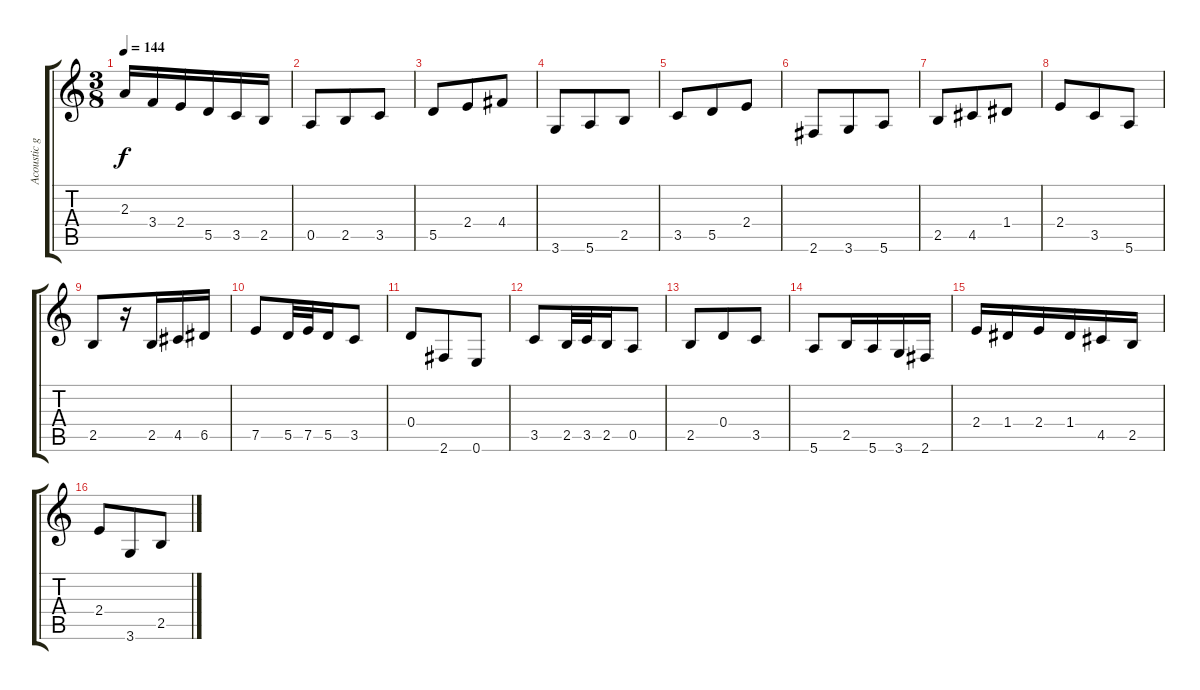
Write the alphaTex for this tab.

\track ("Acoustic guitar 2" "Acoustic g") {instrument acousticguitarnylon}
\staff {score tabs}
\tuning (E4 B3 G3 D3 A2 E2) {hide}
\ts (3 8)
\tempo 144
\clef g2
\ks c
2.3.16{dy f} 3.4.16 2.4.16 5.5.16 3.5.16 2.5.16 |
0.5.8 2.5.8 3.5.8 |
5.5.8 2.4.8 4.4.8 |
3.6.8 5.6.8 2.5.8 |
3.5.8 5.5.8 2.4.8 |
2.6.8 3.6.8 5.6.8 |
2.5.8 4.5.8 1.4.8 |
2.4.8 3.5.8 5.6.8 |
2.5.8 r.16 2.5.16 4.5.16 6.5.16 |
7.5.8 5.5.32 7.5.32 5.5.16 3.5.8 |
0.4.8 2.6.8 0.6.8 |
3.5.8 2.5.32 3.5.32 2.5.16 0.5.8 |
2.5.8 0.4.8 3.5.8 |
5.6.8 2.5.16 5.6.16 3.6.16 2.6.16 |
2.4.16 1.4.16 2.4.16 1.4.16 4.5.16 2.5.16 |
2.4.8 3.6.8 2.5.8
